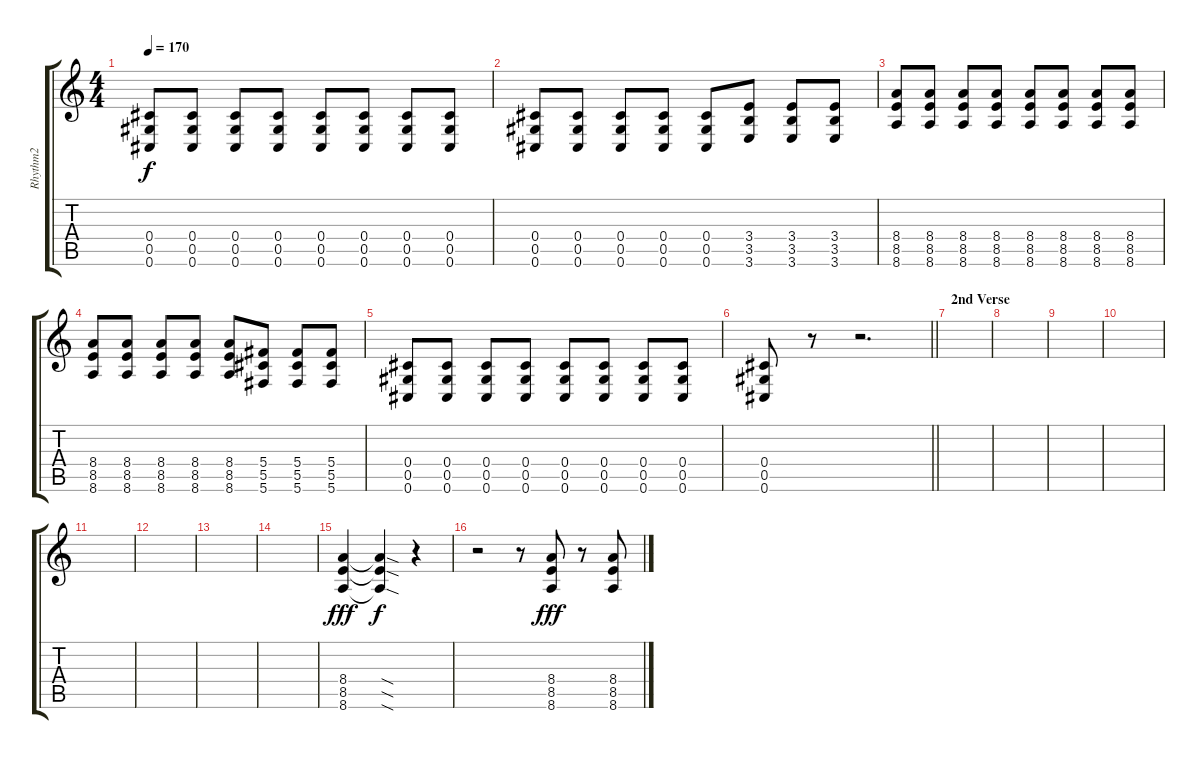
\track ("Rhythm2" "Rhythm2") {instrument overdrivenguitar}
\staff {score tabs}
\tuning (Eb4 Bb3 Gb3 Db3 Ab2 Db2) {hide}
\ts (4 4)
\tempo 170
\clef g2
\ks c
(0.4 0.5 0.6).8{dy f} (0.4 0.5 0.6).8 (0.4 0.5 0.6).8 (0.4 0.5 0.6).8 (0.4 0.5 0.6).8 (0.4 0.5 0.6).8 (0.4 0.5 0.6).8 (0.4 0.5 0.6).8 |
(0.4 0.5 0.6).8 (0.4 0.5 0.6).8 (0.4 0.5 0.6).8 (0.4 0.5 0.6).8 (0.4 0.5 0.6).8 (3.4 3.5 3.6).8 (3.4 3.5 3.6).8 (3.4 3.5 3.6).8 |
(8.4 8.5 8.6).8 (8.4 8.5 8.6).8 (8.4 8.5 8.6).8 (8.4 8.5 8.6).8 (8.4 8.5 8.6).8 (8.4 8.5 8.6).8 (8.4 8.5 8.6).8 (8.4 8.5 8.6).8 |
(8.4 8.5 8.6).8 (8.4 8.5 8.6).8 (8.4 8.5 8.6).8 (8.4 8.5 8.6).8 (8.4 8.5 8.6).8 (5.4 5.5 5.6).8 (5.4 5.5 5.6).8 (5.4 5.5 5.6).8 |
(0.4 0.5 0.6).8 (0.4 0.5 0.6).8 (0.4 0.5 0.6).8 (0.4 0.5 0.6).8 (0.4 0.5 0.6).8 (0.4 0.5 0.6).8 (0.4 0.5 0.6).8 (0.4 0.5 0.6).8 |
\barLineRight lightlight
(0.4 0.5 0.6).8 r.8 r.2{d} |
\section ("" "2nd Verse")
|
|
|
|
|
|
|
|
(8.4 8.5 8.6).4{dy fff} (8.4{sod t} 8.5{sod t} 8.6{sod t}).4{dy f} r.4 |
r.2 r.8 (8.4 8.5 8.6).8{dy fff} r.8 (8.4 8.5 8.6).8
